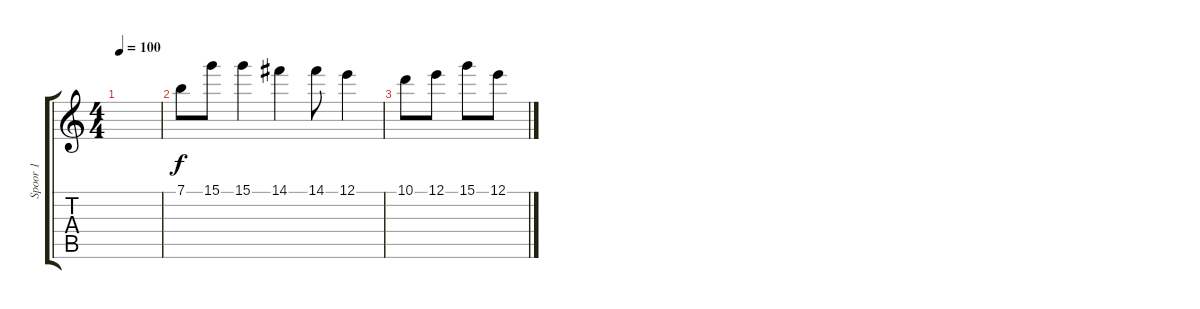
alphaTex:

\track ("Spoor 1" "Spoor 1") {instrument acousticguitarsteel}
\staff {score tabs}
\tuning (E4 B3 G3 D3 A2 E2) {hide}
\ts (4 4)
\tempo 100
\clef g2
\ks c
|
7.1.8 15.1.8 15.1.4 14.1.4 14.1.8 12.1.4 |
10.1.8 12.1.8 15.1.8 12.1.8
